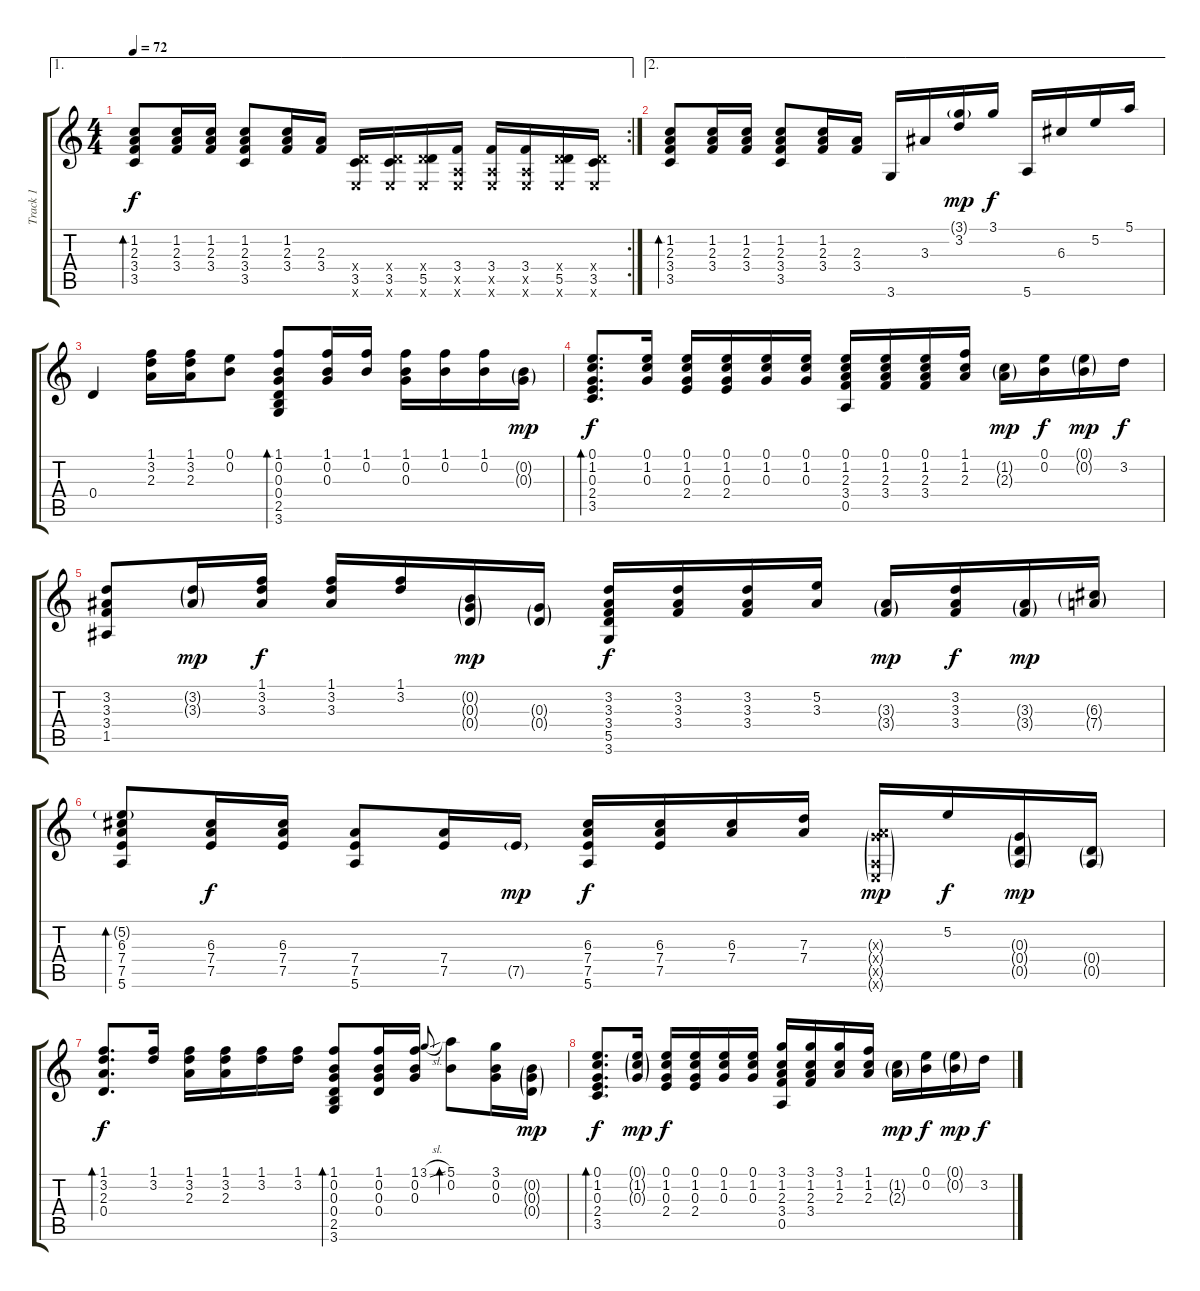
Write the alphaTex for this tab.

\track ("Track 1" "Track 1") {instrument acousticguitarsteel}
\staff {score tabs}
\tuning (E4 B3 G3 D3 A2 E2) {hide}
\ae 1
\rc 2
\ts (4 4)
\tempo 72
\clef g2
\ks c
(1.2 2.3 3.4 3.5).8{bd 60 dy f} (1.2 2.3 3.4).16 (1.2 2.3 3.4).16 (1.2 2.3 3.4 3.5).8 (1.2 2.3 3.4).16 (2.3 3.4).16 (0.4{x} 3.5 0.6{x}).16 (0.4{x} 3.5 0.6{x}).16 (0.4{x} 5.5 0.6{x}).16 (3.4 0.5{x} 0.6{x}).16 (3.4 0.5{x} 0.6{x}).16 (3.4 0.5{x} 0.6{x}).16 (0.4{x} 5.5 0.6{x}).16 (0.4{x} 3.5 0.6{x}).16 |
\ae 2
(1.2 2.3 3.4 3.5).8{bd 60} (1.2 2.3 3.4).16 (1.2 2.3 3.4).16 (1.2 2.3 3.4 3.5).8 (1.2 2.3 3.4).16 (2.3 3.4).16 3.6.16 3.3.16 (3.1{g} 3.2).16{dy mp} 3.1.16{dy f} 5.6.16 6.3.16 5.2.16 5.1.16 |
0.4.4 (1.1 3.2 2.3).16 (1.1 3.2 2.3).16 (0.1 0.2).8 (1.1 0.2 0.3 0.4 2.5 3.6).8{bd 60} (1.1 0.2 0.3).16 (1.1 0.2).16 (1.1 0.2 0.3).16 (1.1 0.2).16 (1.1 0.2).16 (0.2{g} 0.3{g}).16{dy mp} |
(0.1 1.2 0.3 2.4 3.5).8{d bd 60 dy f} (0.1 1.2 0.3).16 (0.1 1.2 0.3 2.4).16 (0.1 1.2 0.3 2.4).16 (0.1 1.2 0.3).16 (0.1 1.2 0.3).16 (0.1 1.2 2.3 3.4 0.5).16 (0.1 1.2 2.3 3.4).16 (0.1 1.2 2.3 3.4).16 (1.1 1.2 2.3).16 (1.2{g} 2.3{g}).16{dy mp} (0.1 0.2).16{dy f} (0.1{g} 0.2{g}).16{dy mp} 3.2.16{dy f} |
(3.2 3.3 3.4 1.5).8 (3.2{g} 3.3{g}).16{dy mp} (1.1 3.2 3.3).16{dy f} (1.1 3.2 3.3).16 (1.1 3.2).16 (0.2{g} 0.3{g} 0.4{g}).16{dy mp} (0.3{g} 0.4{g}).16 (3.2 3.3 3.4 5.5 3.6).16{dy f} (3.2 3.3 3.4).16 (3.2 3.3 3.4).16 (5.2 3.3).16 (3.3{g} 3.4{g}).16{dy mp} (3.2 3.3 3.4).16{dy f} (3.3{g} 3.4{g}).16{dy mp} (6.3{g} 7.4{g}).16 |
(5.2{g} 6.3 7.4 7.5 5.6).8{bd 120} (6.3 7.4 7.5).16{dy f} (6.3 7.4 7.5).16 (7.4 7.5 5.6).8 (7.4 7.5).16 7.5{g}.16{dy mp} (6.3 7.4 7.5 5.6).16{dy f} (6.3 7.4 7.5).16 (6.3 7.4).16 (7.3 7.4).16 (0.3{g x} 7.4{g x} 0.5{g x} 0.6{g x}).16{dy mp} 5.2.16{dy f} (0.3{g} 0.4{g} 0.5{g}).16{dy mp} (0.4{g} 0.5{g}).16 |
(1.1 3.2 2.3 0.4).8{d bd 120 dy f} (1.1 3.2).16 (1.1 3.2 2.3).16 (1.1 3.2 2.3).16 (1.1 3.2).16 (1.1 3.2).16 (1.1 0.2 0.3 0.4 2.5 3.6).8{bd 60} (1.1 0.2 0.3 0.4).16 (1.1 0.2 0.3).16 3.1{sl}.8{gr onbeat} (5.1 0.2).8{bd 30} (3.1 0.2 0.3).16 (0.2{g} 0.3{g} 0.4{g}).16{dy mp} |
(0.1 1.2 0.3 2.4 3.5).8{d bd 60 dy f} (0.1{g} 1.2{g} 0.3{g}).16{dy mp} (0.1 1.2 0.3 2.4).16{dy f} (0.1 1.2 0.3 2.4).16 (0.1 1.2 0.3).16 (0.1 1.2 0.3).16 (3.1 1.2 2.3 3.4 0.5).16 (3.1 1.2 2.3 3.4).16 (3.1 1.2 2.3).16 (1.1 1.2 2.3).16 (1.2{g} 2.3{g}).16{dy mp} (0.1 0.2).16{dy f} (0.1{g} 0.2{g}).16{dy mp} 3.2.16{dy f}
